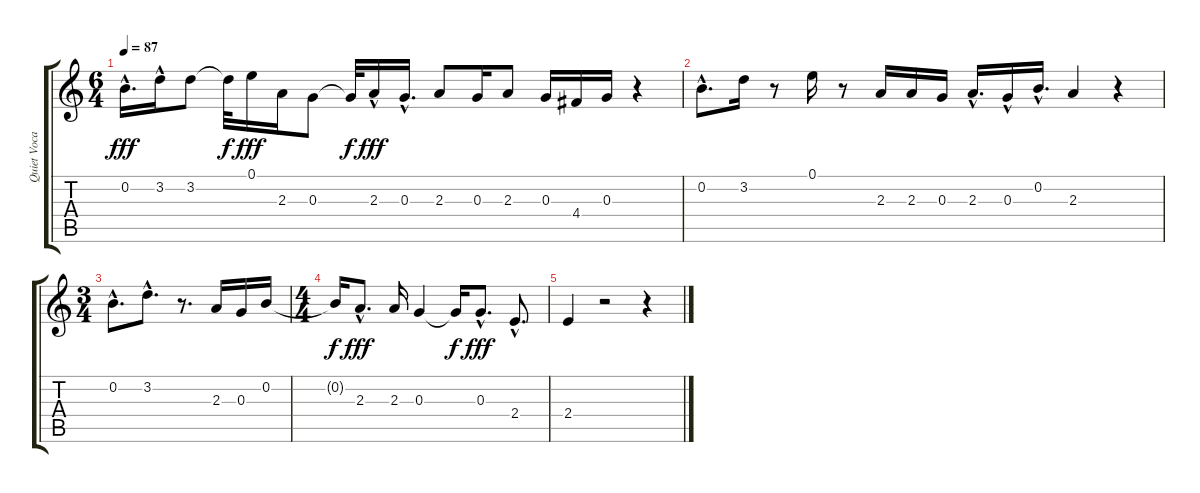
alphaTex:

\track ("Quiet Vocals" "Quiet Voca") {instrument overdrivenguitar}
\staff {score tabs}
\tuning (E4 B3 G3 D3 A2 E2) {hide}
\ts (6 4)
\tempo 87
\clef g2
\ks c
0.2{hac}.16{d dy fff} 3.2{hac}.16 3.2.8 3.2{t}.32{dy f} 0.1.16{dy fff} 2.3.16 0.3.8 0.3{t}.32{dy f} 2.3{hac}.16{dy fff} 0.3{hac}.16{d} 2.3.8 0.3.16 2.3.8 0.3.16 4.4.16 0.3.16 r.4 |
0.2{hac}.8{d} 3.2.16 r.8 0.1.16 r.8 2.3.16 2.3.16 0.3.16 2.3{hac}.16{d} 0.3{hac}.16 0.2{hac}.16{d} 2.3.4 r.4 |
\ts (3 4)
0.2{hac}.8{d} 3.2{hac}.8{d} r.8{d} 2.3.16 0.3.16 0.2.16 |
\ts (4 4)
0.2{t}.16{dy f} 2.3{hac}.8{d dy fff} 2.3.16 0.3.4 0.3{t}.16{dy f} 0.3{hac}.8{d dy fff} 2.4{hac}.8{d} |
2.4.4 r.2 r.4
